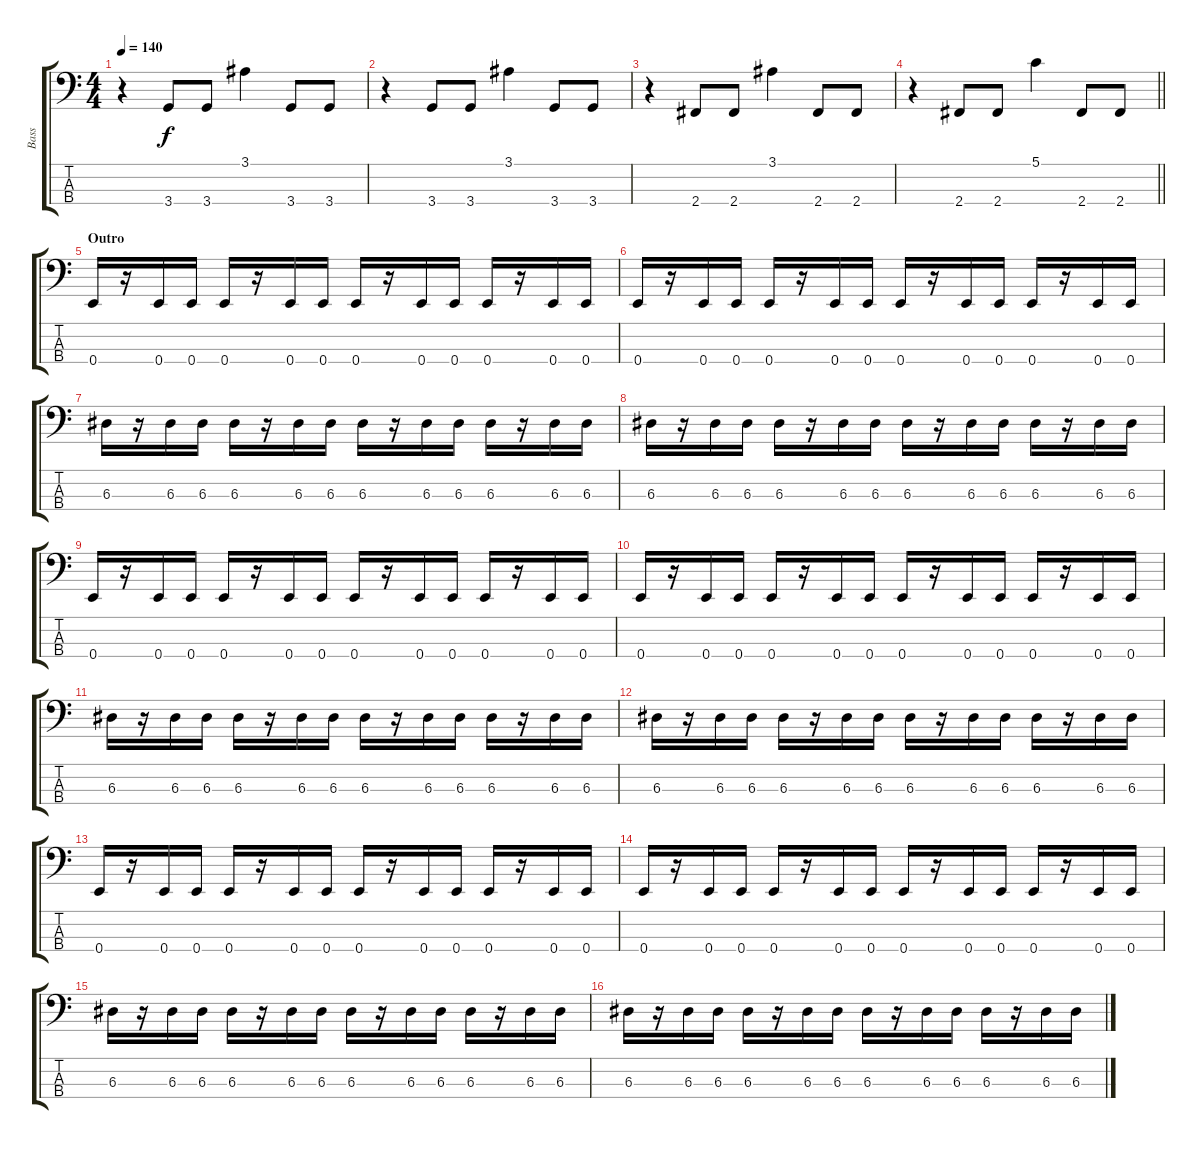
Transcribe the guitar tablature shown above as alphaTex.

\track ("Bass" "Bass") {instrument electricbassfinger}
\staff {score tabs}
\tuning (G2 D2 A1 E1) {hide}
\ts (4 4)
\tempo 140
\clef f4
\ks c
r.4{dy f} 3.4.8 3.4.8 3.1.4 3.4.8 3.4.8 |
r.4 3.4.8 3.4.8 3.1.4 3.4.8 3.4.8 |
r.4 2.4.8 2.4.8 3.1.4 2.4.8 2.4.8 |
\barLineRight lightlight
r.4 2.4.8 2.4.8 5.1.4 2.4.8 2.4.8 |
\section ("" "Outro")
0.4.16 r.16 0.4.16 0.4.16 0.4.16 r.16 0.4.16 0.4.16 0.4.16 r.16 0.4.16 0.4.16 0.4.16 r.16 0.4.16 0.4.16 |
0.4.16 r.16 0.4.16 0.4.16 0.4.16 r.16 0.4.16 0.4.16 0.4.16 r.16 0.4.16 0.4.16 0.4.16 r.16 0.4.16 0.4.16 |
6.3.16 r.16 6.3.16 6.3.16 6.3.16 r.16 6.3.16 6.3.16 6.3.16 r.16 6.3.16 6.3.16 6.3.16 r.16 6.3.16 6.3.16 |
6.3.16 r.16 6.3.16 6.3.16 6.3.16 r.16 6.3.16 6.3.16 6.3.16 r.16 6.3.16 6.3.16 6.3.16 r.16 6.3.16 6.3.16 |
0.4.16 r.16 0.4.16 0.4.16 0.4.16 r.16 0.4.16 0.4.16 0.4.16 r.16 0.4.16 0.4.16 0.4.16 r.16 0.4.16 0.4.16 |
0.4.16 r.16 0.4.16 0.4.16 0.4.16 r.16 0.4.16 0.4.16 0.4.16 r.16 0.4.16 0.4.16 0.4.16 r.16 0.4.16 0.4.16 |
6.3.16 r.16 6.3.16 6.3.16 6.3.16 r.16 6.3.16 6.3.16 6.3.16 r.16 6.3.16 6.3.16 6.3.16 r.16 6.3.16 6.3.16 |
6.3.16 r.16 6.3.16 6.3.16 6.3.16 r.16 6.3.16 6.3.16 6.3.16 r.16 6.3.16 6.3.16 6.3.16 r.16 6.3.16 6.3.16 |
0.4.16 r.16 0.4.16 0.4.16 0.4.16 r.16 0.4.16 0.4.16 0.4.16 r.16 0.4.16 0.4.16 0.4.16 r.16 0.4.16 0.4.16 |
0.4.16 r.16 0.4.16 0.4.16 0.4.16 r.16 0.4.16 0.4.16 0.4.16 r.16 0.4.16 0.4.16 0.4.16 r.16 0.4.16 0.4.16 |
6.3.16 r.16 6.3.16 6.3.16 6.3.16 r.16 6.3.16 6.3.16 6.3.16 r.16 6.3.16 6.3.16 6.3.16 r.16 6.3.16 6.3.16 |
6.3.16 r.16 6.3.16 6.3.16 6.3.16 r.16 6.3.16 6.3.16 6.3.16 r.16 6.3.16 6.3.16 6.3.16 r.16 6.3.16 6.3.16
